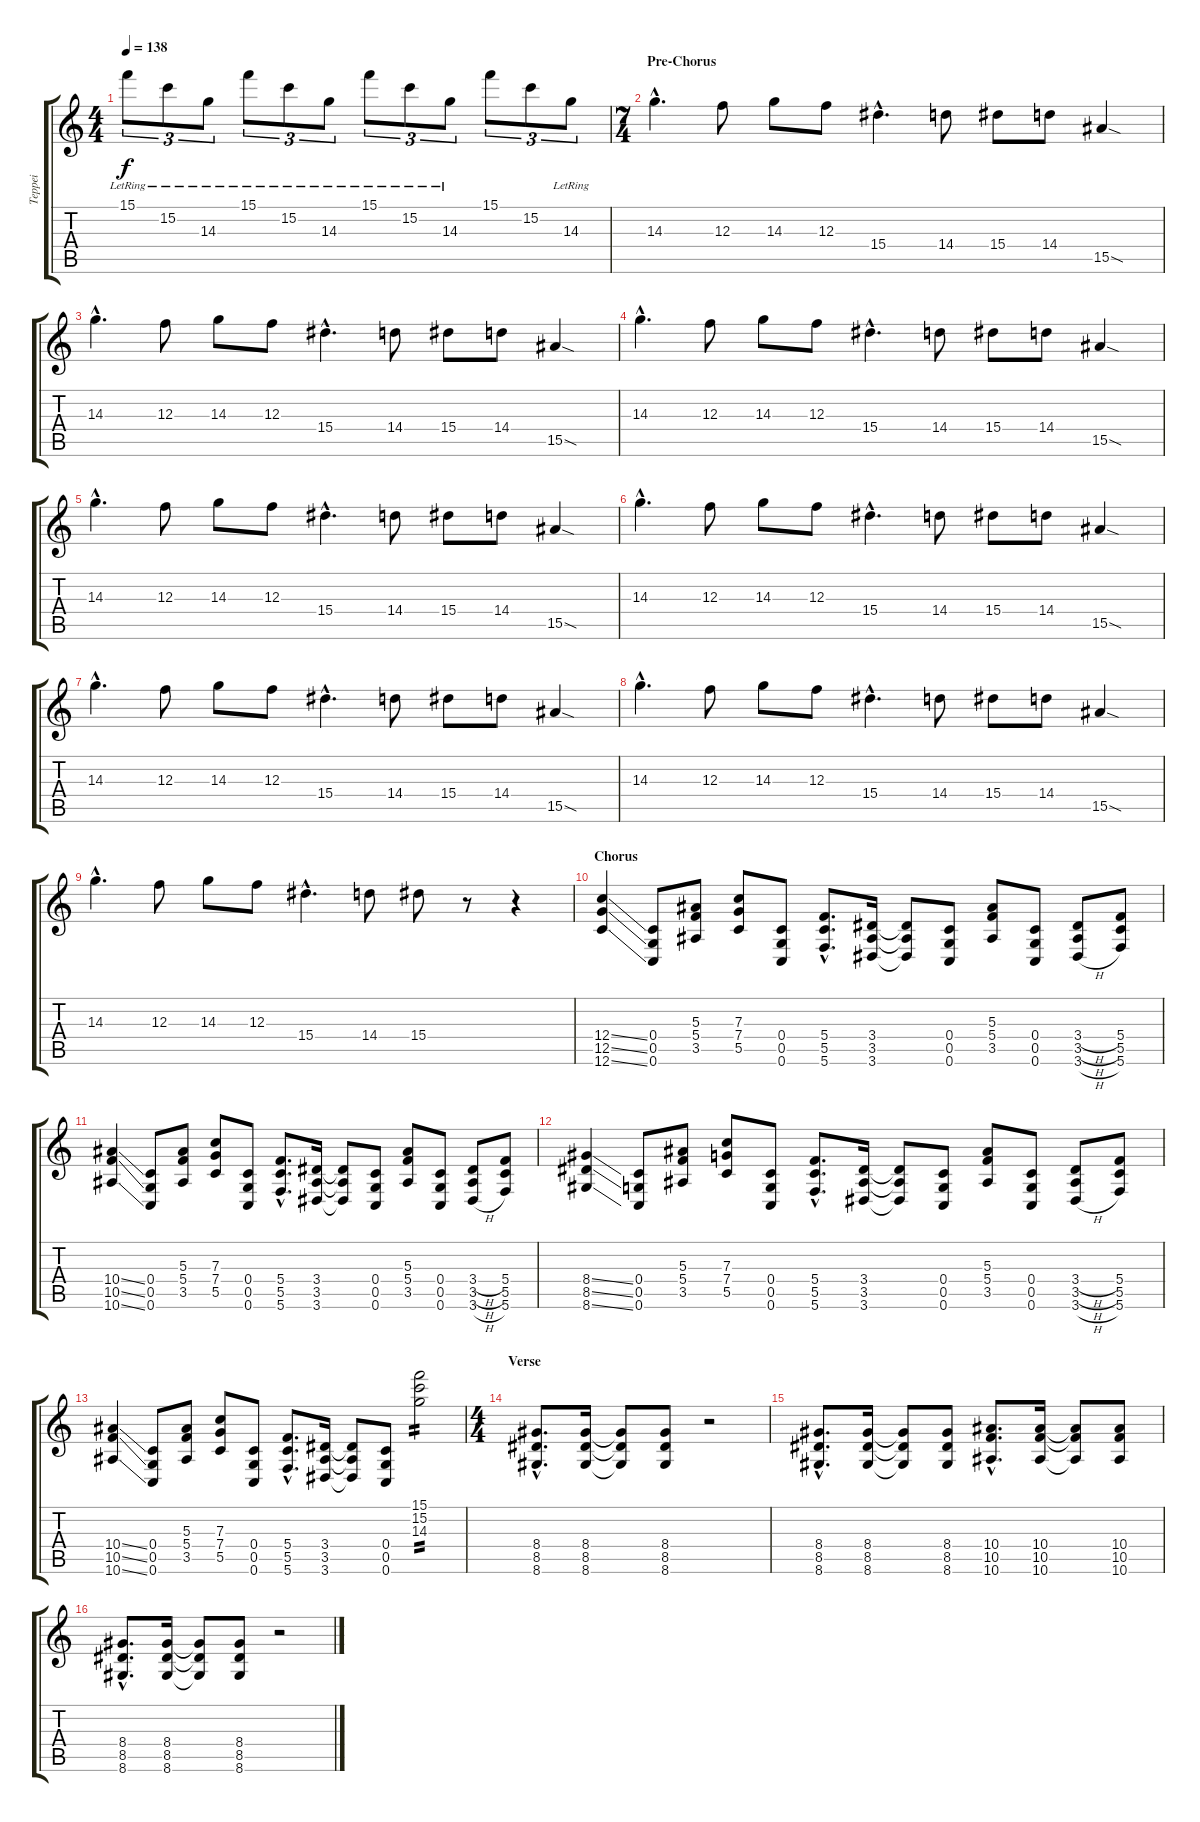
\track ("Teppei" "Teppei") {instrument overdrivenguitar}
\staff {score tabs}
\tuning (D4 A3 F3 C3 G2 C2) {hide}
\ts (4 4)
\tempo 138
\clef g2
\ks c
15.1{lr}.8{tu (3 2) dy f} 15.2{lr}.8{tu (3 2)} 14.3{lr}.8{tu (3 2)} 15.1{lr}.8{tu (3 2)} 15.2{lr}.8{tu (3 2)} 14.3{lr}.8{tu (3 2)} 15.1{lr}.8{tu (3 2)} 15.2{lr}.8{tu (3 2)} 14.3{lr}.8{tu (3 2)} 15.1.8{tu (3 2)} 15.2.8{tu (3 2)} 14.3{lr}.8{tu (3 2)} |
\ts (7 4)
\section ("" "Pre-Chorus")
14.3{hac}.4{d volume 15} 12.3.8 14.3.8 12.3.8 15.4{hac}.4{d} 14.4.8 15.4.8 14.4.8 15.5{sod}.4 |
14.3{hac}.4{d} 12.3.8 14.3.8 12.3.8 15.4{hac}.4{d} 14.4.8 15.4.8 14.4.8 15.5{sod}.4 |
14.3{hac}.4{d} 12.3.8 14.3.8 12.3.8 15.4{hac}.4{d} 14.4.8 15.4.8 14.4.8 15.5{sod}.4 |
14.3{hac}.4{d} 12.3.8 14.3.8 12.3.8 15.4{hac}.4{d} 14.4.8 15.4.8 14.4.8 15.5{sod}.4 |
14.3{hac}.4{d} 12.3.8 14.3.8 12.3.8 15.4{hac}.4{d} 14.4.8 15.4.8 14.4.8 15.5{sod}.4 |
14.3{hac}.4{d} 12.3.8 14.3.8 12.3.8 15.4{hac}.4{d} 14.4.8 15.4.8 14.4.8 15.5{sod}.4 |
14.3{hac}.4{d} 12.3.8 14.3.8 12.3.8 15.4{hac}.4{d} 14.4.8 15.4.8 14.4.8 15.5{sod}.4 |
14.3{hac}.4{d} 12.3.8 14.3.8 12.3.8 15.4{hac}.4{d} 14.4.8 15.4.8 r.8 r.4 |
\section ("" "Chorus")
(12.4{ss} 12.5{ss} 12.6{ss}).4 (0.4 0.5 0.6).8 (5.3 5.4 3.5).8 (7.3 7.4 5.5).8 (0.4 0.5 0.6).8 (5.4{hac} 5.5{hac} 5.6{hac}).8{d} (3.4 3.5 3.6).16 (3.4{t} 3.5{t} 3.6{t}).8 (0.4 0.5 0.6).8 (5.3 5.4 3.5).8 (0.4 0.5 0.6).8 (3.4{h} 3.5{h} 3.6{h}).8 (5.4 5.5 5.6).8 |
(10.4{ss} 10.5{ss} 10.6{ss}).4 (0.4 0.5 0.6).8 (5.3 5.4 3.5).8 (7.3 7.4 5.5).8 (0.4 0.5 0.6).8 (5.4{hac} 5.5{hac} 5.6{hac}).8{d} (3.4 3.5 3.6).16 (3.4{t} 3.5{t} 3.6{t}).8 (0.4 0.5 0.6).8 (5.3 5.4 3.5).8 (0.4 0.5 0.6).8 (3.4{h} 3.5{h} 3.6{h}).8 (5.4 5.5 5.6).8 |
(8.4{ss} 8.5{ss} 8.6{ss}).4 (0.4 0.5 0.6).8 (5.3 5.4 3.5).8 (7.3 7.4 5.5).8 (0.4 0.5 0.6).8 (5.4{hac} 5.5{hac} 5.6{hac}).8{d} (3.4 3.5 3.6).16 (3.4{t} 3.5{t} 3.6{t}).8 (0.4 0.5 0.6).8 (5.3 5.4 3.5).8 (0.4 0.5 0.6).8 (3.4{h} 3.5{h} 3.6{h}).8 (5.4 5.5 5.6).8 |
(10.4{ss} 10.5{ss} 10.6{ss}).4 (0.4 0.5 0.6).8 (5.3 5.4 3.5).8 (7.3 7.4 5.5).8 (0.4 0.5 0.6).8 (5.4{hac} 5.5{hac} 5.6{hac}).8{d} (3.4 3.5 3.6).16 (3.4{t} 3.5{t} 3.6{t}).8 (0.4 0.5 0.6).8 (15.1 15.2 14.3).2{tp 2} |
\ts (4 4)
\section ("" "Verse")
(8.4{hac} 8.5{hac} 8.6{hac}).8{d} (8.4 8.5 8.6).16 (8.4{t} 8.5{t} 8.6{t}).8 (8.4 8.5 8.6).8 r.2 |
(8.4{hac} 8.5{hac} 8.6{hac}).8{d} (8.4 8.5 8.6).16 (8.4{t} 8.5{t} 8.6{t}).8 (8.4 8.5 8.6).8 (10.4{hac} 10.5{hac} 10.6{hac}).8{d} (10.4 10.5 10.6).16 (10.4{t} 10.5{t} 10.6{t}).8 (10.4 10.5 10.6).8 |
(8.4{hac} 8.5{hac} 8.6{hac}).8{d} (8.4 8.5 8.6).16 (8.4{t} 8.5{t} 8.6{t}).8 (8.4 8.5 8.6).8 r.2
